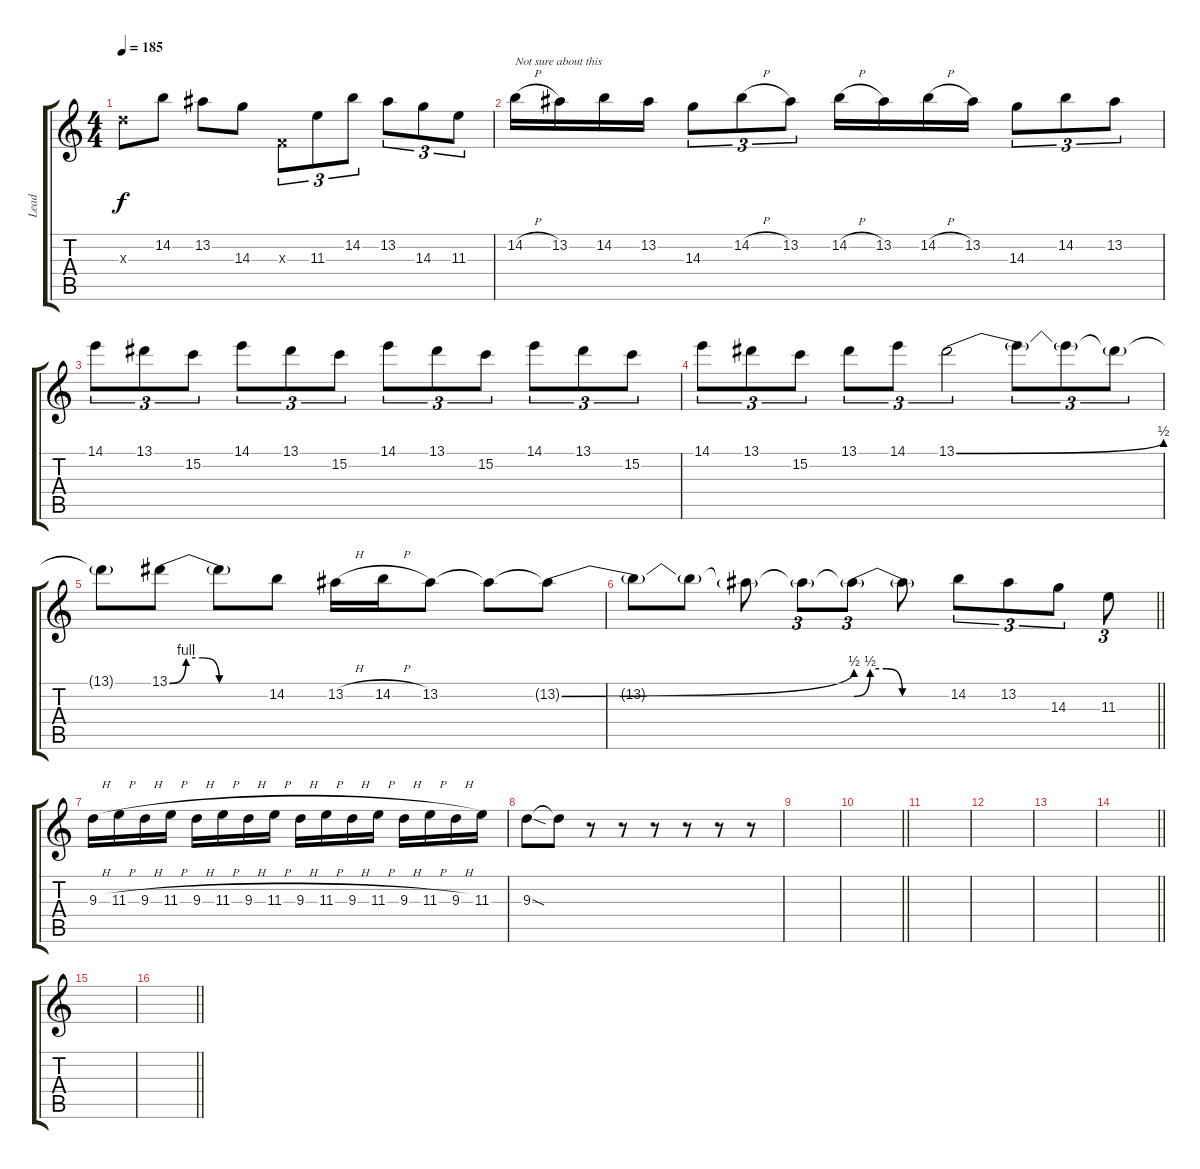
\track ("Lead" "Lead") {instrument distortionguitar}
\staff {score tabs}
\tuning (D4 A3 F3 C3 G2 D2) {hide}
\ts (4 4)
\tempo 185
\clef g2
\ks c
9.3{x}.8{dy f} 14.2.8 13.2.8 14.3.8 0.3{x}.8{tu (3 2)} 11.3.8{tu (3 2)} 14.2.8{tu (3 2)} 13.2.8{tu (3 2)} 14.3.8{tu (3 2)} 11.3.8{tu (3 2)} |
14.2{h}.16{txt "Not sure about this"} 13.2.16 14.2.16 13.2.16 14.3.8{tu (3 2)} 14.2{h}.8{tu (3 2)} 13.2.8{tu (3 2)} 14.2{h}.16 13.2.16 14.2{h}.16 13.2.16 14.3.8{tu (3 2)} 14.2.8{tu (3 2)} 13.2.8{tu (3 2)} |
14.1.8{tu (3 2)} 13.1.8{tu (3 2)} 15.2.8{tu (3 2)} 14.1.8{tu (3 2)} 13.1.8{tu (3 2)} 15.2.8{tu (3 2)} 14.1.8{tu (3 2)} 13.1.8{tu (3 2)} 15.2.8{tu (3 2)} 14.1.8{tu (3 2)} 13.1.8{tu (3 2)} 15.2.8{tu (3 2)} |
14.1.8{tu (3 2)} 13.1.8{tu (3 2)} 15.2.8{tu (3 2)} 13.1.8{tu (3 2)} 14.1.8{tu (3 2)} 13.1{be (bend 0 0 60 2)}.2{tu (3 2)} 13.1{t}.8{tu (3 2)} 13.1{t}.8{tu (3 2)} 13.1{t}.8{tu (3 2)} |
13.1{t}.8 13.1{be (custom 0 0 10 4 20 4 30 0 60 0)}.8 13.1{t}.8 14.2.8 13.2{h}.16 14.2{h}.16 13.2.8 13.2{t}.8 13.2{be (bend 0 0 60 2) t}.8 |
\barLineRight lightlight
13.2{t}.8 13.2{t}.8 13.2{t}.8 13.2{t}.8{tu (3 2)} 13.2{be (custom 0 0 10 2 20 2 30 0 60 0) t}.8{tu (3 2)} 13.2{t}.8 14.2.8{tu (3 2)} 13.2.8{tu (3 2)} 14.3.8{tu (3 2)} 11.3.8{tu (3 2)} |
9.3{h}.16 11.3{h}.16 9.3{h}.16 11.3{h}.16 9.3{h}.16 11.3{h}.16 9.3{h}.16 11.3{h}.16 9.3{h}.16 11.3{h}.16 9.3{h}.16 11.3{h}.16 9.3{h}.16 11.3{h}.16 9.3{h}.16 11.3.16 |
9.3{sod}.8 9.3{t}.8 r.8 r.8 r.8 r.8 r.8 r.8 |
|
\barLineRight lightlight
|
|
|
|
\barLineRight lightlight
|
|
\barLineRight lightlight
